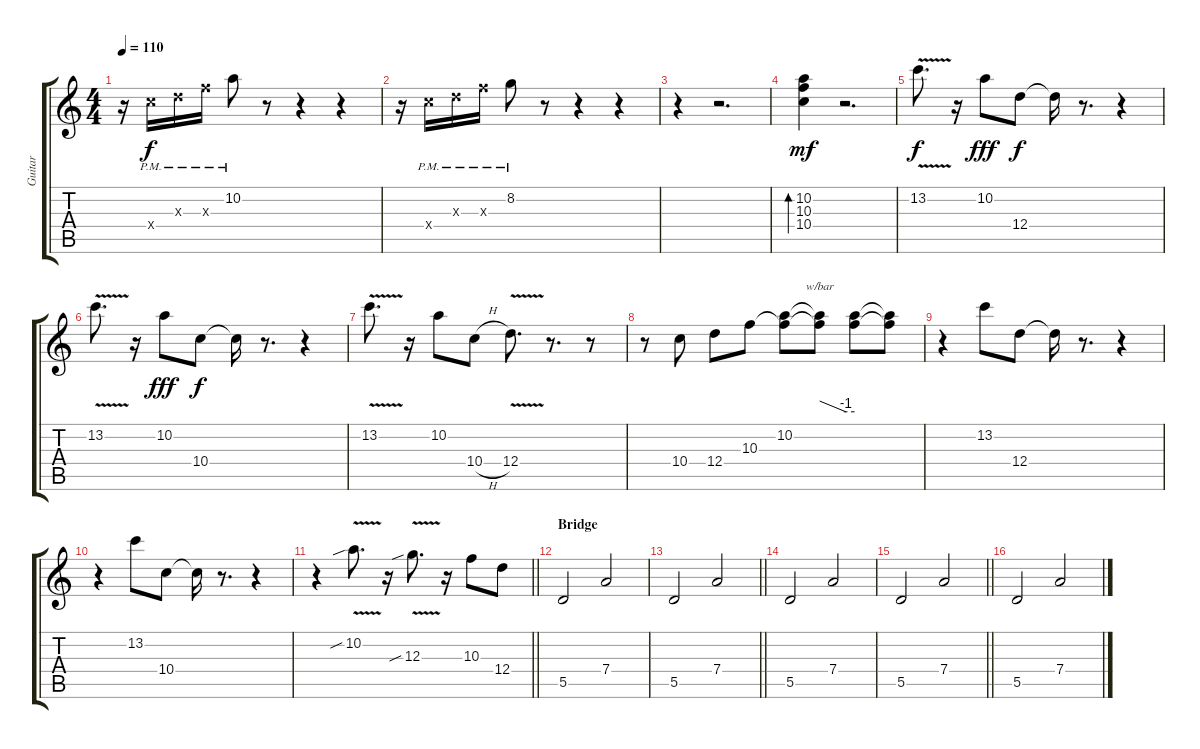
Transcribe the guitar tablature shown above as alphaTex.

\track ("Guitar" "Guitar") {instrument overdrivenguitar}
\staff {score tabs}
\tuning (E4 B3 G3 D3 A2 E2) {hide}
\ts (4 4)
\tempo 110
\clef g2
\ks c
r.16{dy f} 10.4{pm x}.16 7.3{pm x}.16 10.3{pm x}.16 10.2{pm}.8 r.8 r.4 r.4 |
r.16 10.4{pm x}.16 7.3{pm x}.16 10.3{pm x}.16 8.2{pm}.8 r.8 r.4 r.4 |
r.4 r.2{d} |
(10.2 10.3 10.4).4{bd 240 dy mf} r.2{d} |
13.2{v}.8{d dy f} r.16 10.2.8{dy fff} 12.4.8{dy f} 12.4{t}.16 r.8{d} r.4 |
13.2{v}.8{d} r.16 10.2.8{dy fff} 10.4.8{dy f} 10.4{t}.16 r.8{d} r.4 |
13.2{v}.8{d} r.16 10.2.8 10.4{h}.8 12.4{v}.8{d} r.8{d} r.8 |
r.8 10.4.8 12.4.8 10.3.8 (10.2 10.3{t}).8 (10.2{t} 10.3{t}).8{tbe (custom default 0 0 45 -4 60 -4)} (10.2{t} 10.3{t}).8 (10.2{t} 10.3{t}).8 |
r.4 13.2.8 12.4.8 12.4{t}.16 r.8{d} r.4 |
r.4 13.2.8 10.4.8 10.4{t}.16 r.8{d} r.4 |
\barLineRight lightlight
r.4 10.2{v sib}.8{d} r.16 12.3{v sib}.8{d} r.16 10.3.8 12.4.8 |
\section ("" "Bridge")
5.5.2 7.4.2 |
\barLineRight lightlight
5.5.2 7.4.2 |
5.5.2 7.4.2 |
\barLineRight lightlight
5.5.2 7.4.2 |
5.5.2 7.4.2
